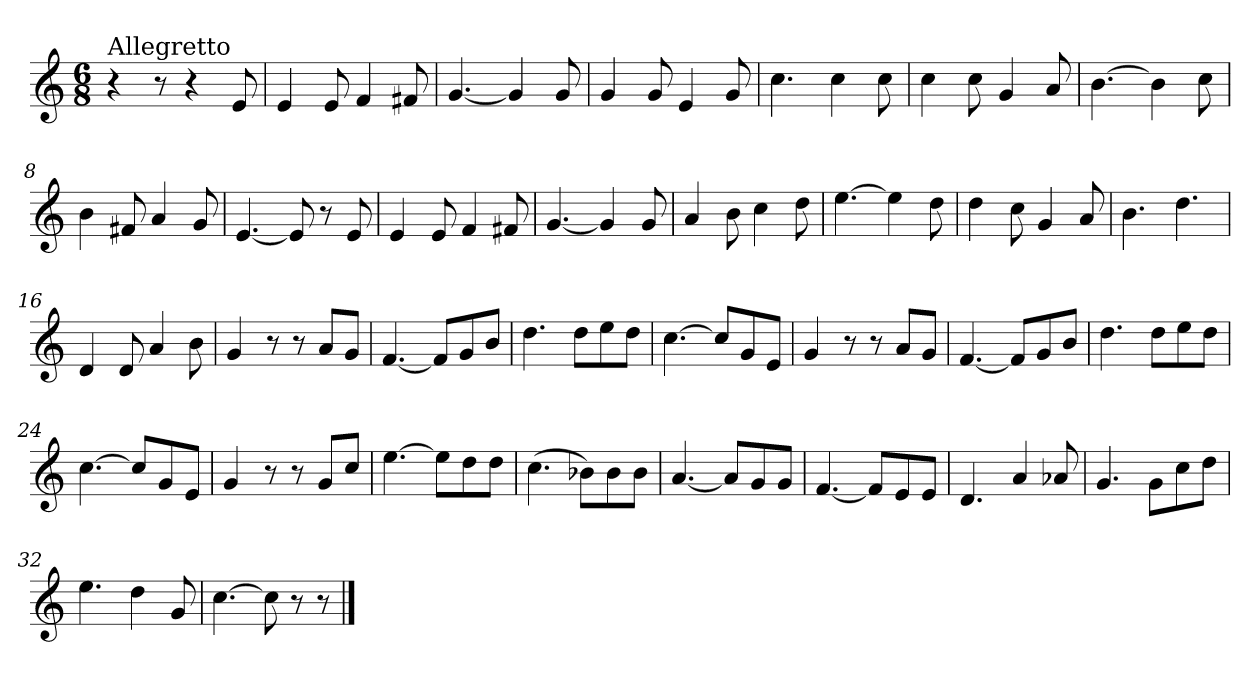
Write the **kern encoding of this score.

**kern
*part1
*staff1
*clefG2
*k[]
*C:
*M6/8
=1
!LO:TX:a:t=Allegretto
4r
8r
4r
8e/
=2
4e/
8e/
4f/
8f#X/
=3
[4.g/
4g/]
8g/
=4
4g/
8g/
4e/
8g/
=5
4.cc\
4cc\
8cc\
=6
4cc\
8cc\
4g/
8a/
=7
[4.b\
4b\]
8cc\
!!LO:LB:g=z
=8
4b\
8f#X/
4a/
8g/
=9
[4.e/
8e/]
8r
8e/
=10
4e/
8e/
4f/
8f#X/
=11
[4.g/
4g/]
8g/
=12
4a/
8b\
4cc\
8dd\
=13
[4.ee\
4ee\]
8dd\
=14
4dd\
8cc\
4g/
8a/
!!LO:LB:g=z
=15
4.b\
4.dd\
=16
4d/
8d/
4a/
8b\
=17
4g/
8r
8r
8a/L
8g/J
=18
[4.f/
8f/L]
8g/
8b/J
=19
4.dd\
8dd\L
8ee\
8dd\J
=20
[4.cc\
8cc/L]
8g/
8e/J
=21
4g/
8r
8r
8a/L
8g/J
!!LO:LB:g=z
=22
[4.f/
8f/L]
8g/
8b/J
=23
4.dd\
8dd\L
8ee\
8dd\J
=24
[4.cc\
8cc/L]
8g/
8e/J
=25
4g/
8r
8r
8g/L
8cc/J
=26
[4.ee\
8ee\L]
8dd\
8dd\J
=27
(>4.cc\
8b-X\L)
8b-\
8b-\J
=28
[4.a/
8a/L]
8g/
8g/J
!!LO:LB:g=z
=29
[4.f/
8f/L]
8e/
8e/J
=30
4.d/
4a/
8a-X/
=31
4.g/
8g\L
8cc\
8dd\J
!!LO:LB:g=z
=32
4.ee\
4dd\
8g/
!!LO:LB:g=z
=33
[4.cc\
8cc\]
8r
8r
==
*-
